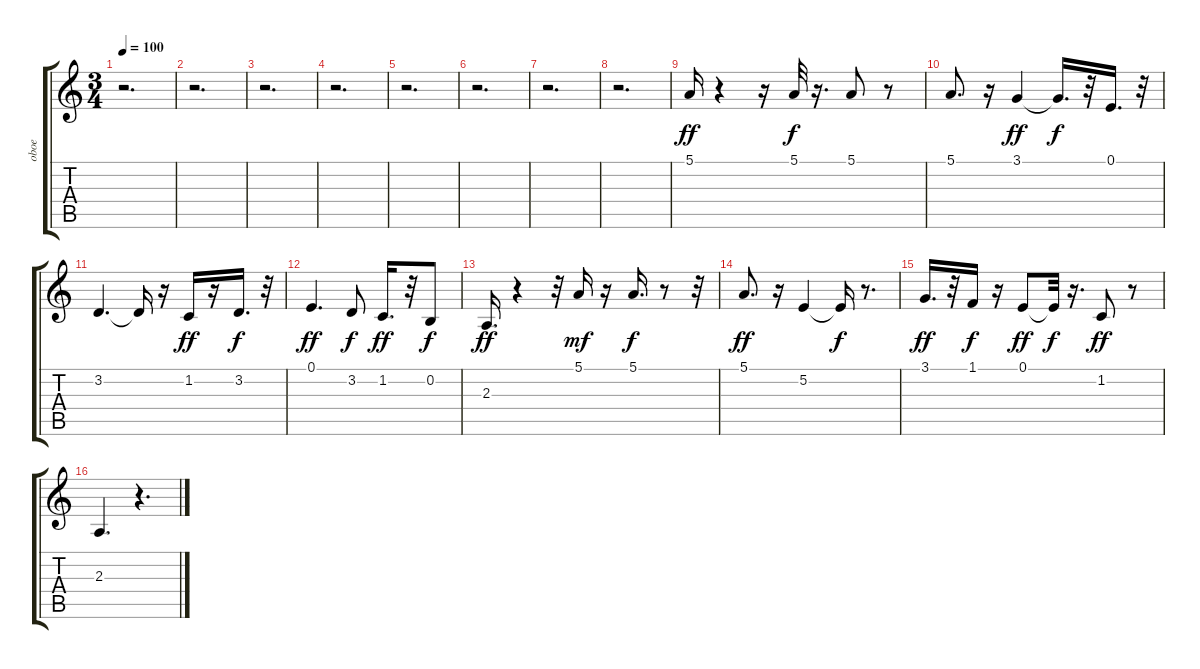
\track ("oboe" "oboe") {instrument oboe}
\staff {score tabs}
\tuning (E4 B3 G3 D3 A2 E2) {hide}
\ts (3 4)
\tempo 100
\clef g2
\ks c
r.2{d dy ff} |
r.2{d} |
r.2{d} |
r.2{d} |
r.2{d} |
r.2{d} |
r.2{d} |
r.2{d} |
5.1.16{balance 9 instrument oboe} r.4 r.16 5.1.32{dy f} r.16{d} 5.1.8 r.8 |
5.1.8{d} r.16 3.1.4{dy ff} 3.1{t}.16{d dy f} r.32 0.1.16{d} r.32 |
3.2.4{d} 3.2{t}.16 r.16 1.2.16{dy ff} r.16 3.2.16{d dy f} r.32 |
0.1.4{d dy ff} 3.2.8{dy f} 1.2.16{d dy ff} r.32 0.2.8{dy f} |
2.3.16{d dy ff} r.4 r.32 5.1.16{dy mf} r.16 5.1.16{d dy f} r.8 r.32 |
5.1.8{d dy ff} r.16 5.2.4 5.2{t}.16{dy f} r.8{d} |
3.1.16{d dy ff} r.32 1.1.16{dy f} r.16 0.1.8{dy ff} 0.1{t}.32{dy f} r.16{d} 1.2.8{dy ff} r.8 |
2.3.4{d} r.4{d}
